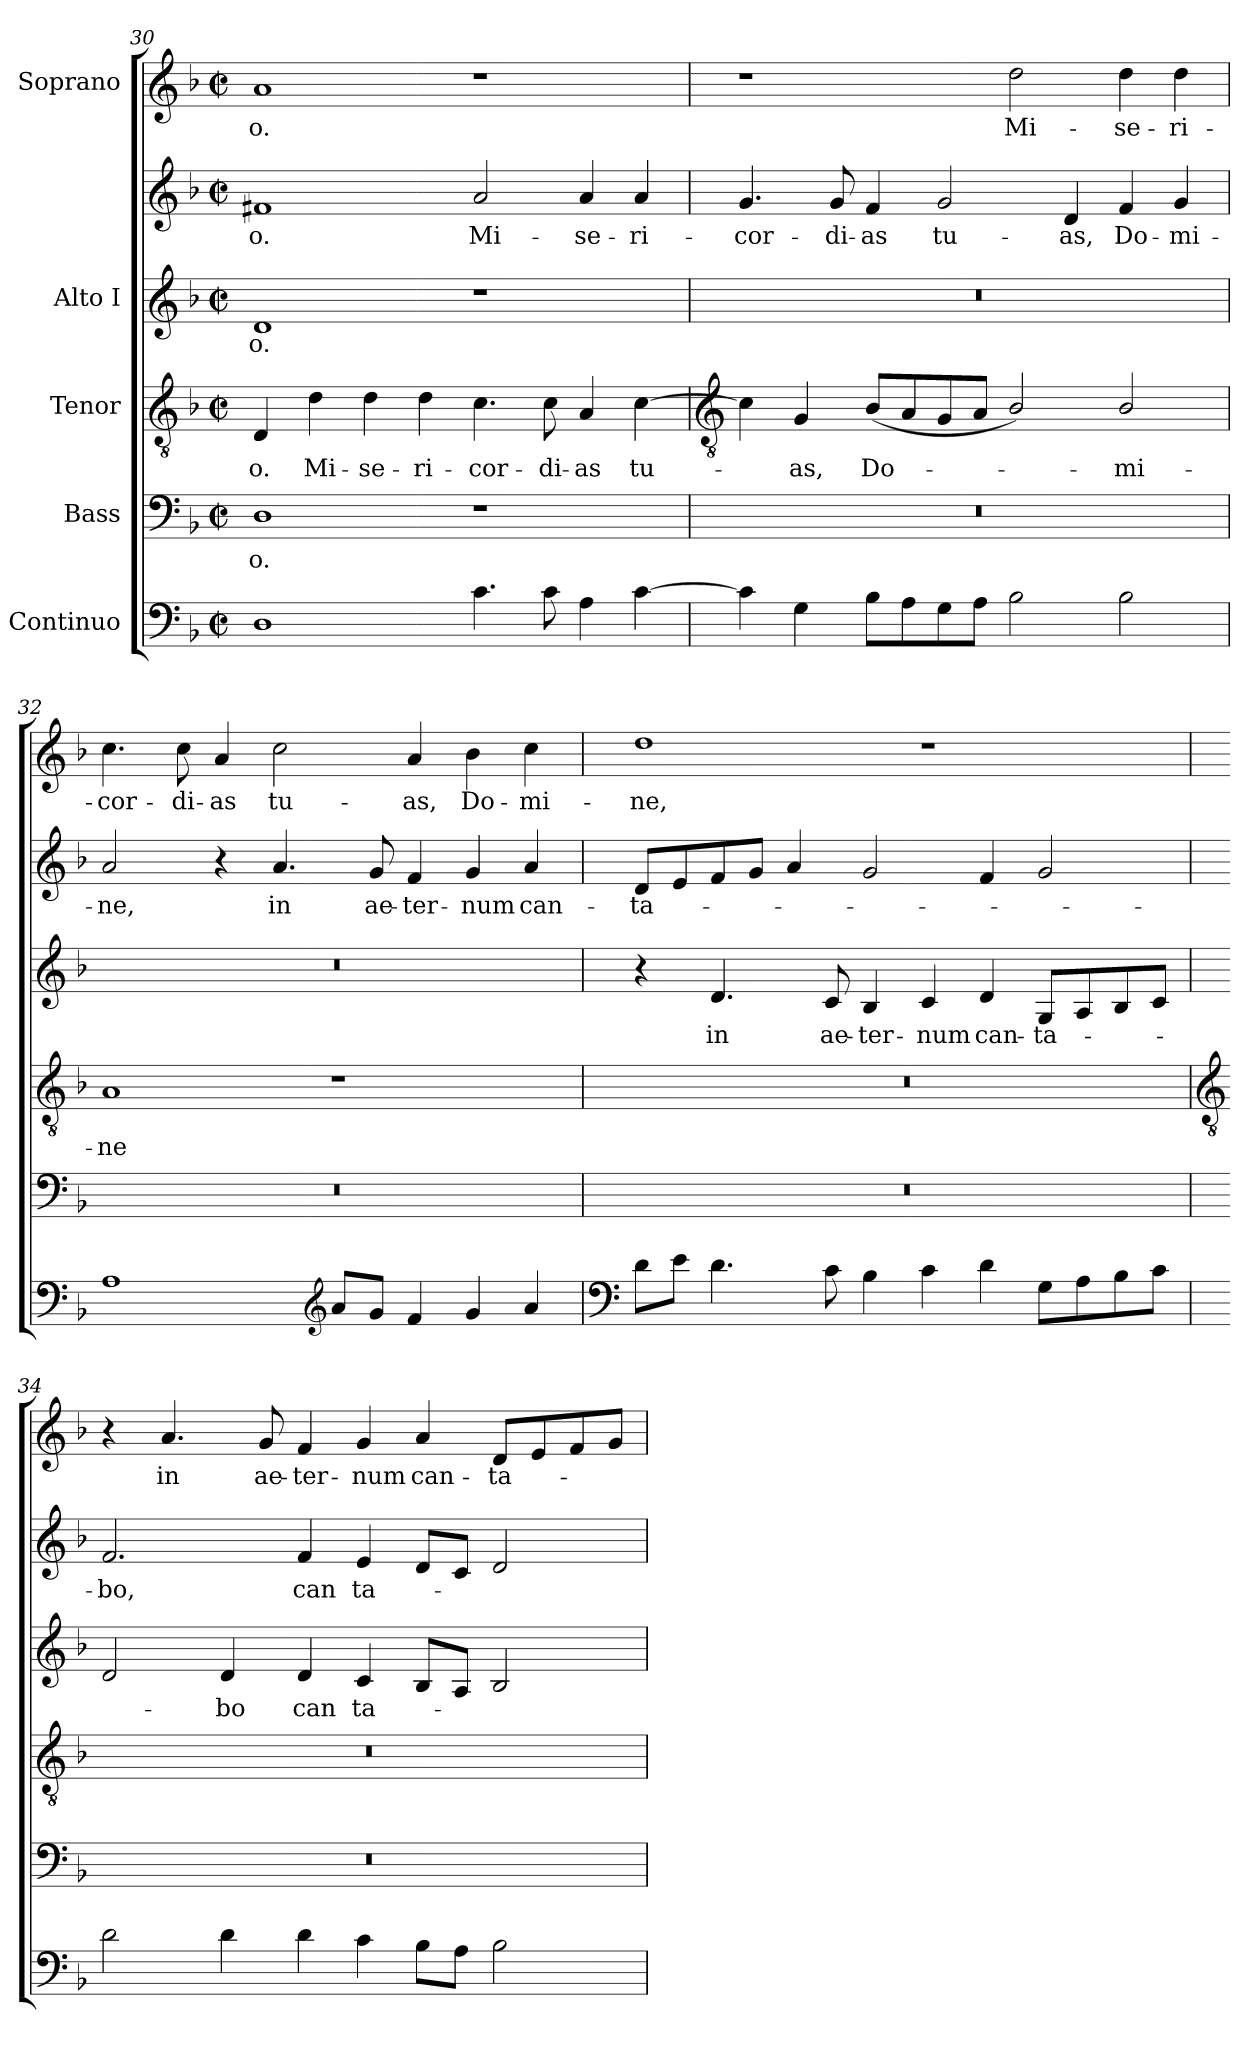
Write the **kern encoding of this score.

**kern	**kern	**text	**kern	**text	**kern	**text	**kern	**text	**kern	**text
*part5	*part4	*part4	*part3	*part3	*part2	*part2	*part2	*part2	*part1	*part1
*staff6	*staff5	*staff5	*staff4	*staff4	*staff3	*staff3	*staff2	*staff2	*staff1	*staff1
*I"Continuo	*I"Bass	*	*I"Tenor	*	*I"Alto I	*	*	*	*I"Soprano	*
*clefF4	*clefF4	*	*clefGv2	*	*clefG2	*	*clefG2	*	*clefG2	*
*k[b-]	*k[b-]	*	*k[b-]	*	*k[b-]	*	*k[b-]	*	*k[b-]	*
*F:	*F:	*	*F:	*	*F:	*	*F:	*	*F:	*
*M4/2	*M4/2	*	*M4/2	*	*M4/2	*	*M4/2	*	*M4/2	*
*met(c|)	*met(c|)	*	*met(c|)	*	*met(c|)	*	*met(c|)	*	*met(c|)	*
=30	=30	=30	=30	=30	=30	=30	=30	=30	=30	=30
!	!	!LO:LY:b	!	!LO:LY:b	!	!LO:LY:b	!	!LO:LY:b	!	!LO:LY:b
1D	1D	o.	4D	o.	1d	-o.	1f#X	o.	1a	o.
!	!	!	!	!LO:LY:b	!	!	!	!	!	!
.	.	.	4d	Mi-	.	.	.	.	.	.
!	!	!	!	!LO:LY:b	!	!	!	!	!	!
.	.	.	4d	-se-	.	.	.	.	.	.
!	!	!	!	!LO:LY:b	!	!	!	!	!	!
.	.	.	4d	-ri-	.	.	.	.	.	.
!	!	!	!	!LO:LY:b	!	!	!	!LO:LY:b	!	!
4.c	1r	.	4.c	-cor-	1r	.	2a	Mi-	1r	.
!	!	!	!	!LO:LY:b	!	!	!	!	!	!
8c	.	.	8c	-di-	.	.	.	.	.	.
!	!	!	!	!LO:LY:b	!	!	!	!LO:LY:b	!	!
4A	.	.	4A	-as	.	.	4a	-se-	.	.
!	!	!	!	!LO:LY:b	!	!	!	!LO:LY:b	!	!
[4c	.	.	[4c	tu-	.	.	4a	-ri-	.	.
!!LO:LB:g=z
=31	=31	=31	=31	=31	=31	=31	=31	=31	=31	=31
*	*	*	*clefGv2	*	*	*	*	*	*	*
!	!	!	!	!	!	!	!	!LO:LY:b	!	!
4c]	0r	.	4c]	.	0r	.	4.g	cor-	1r	.
!	!	!	!	!LO:LY:b	!	!	!	!	!	!
4G	.	.	4G	as,	.	.	.	.	.	.
!	!	!	!	!	!	!	!	!LO:LY:b	!	!
.	.	.	.	.	.	.	8g	-di-	.	.
!	!	!	!	!LO:LY:b	!	!	!	!LO:LY:b	!	!
8B-L	.	.	(<8B-L	Do-	.	.	4f	-as	.	.
8A	.	.	8A	.	.	.	.	.	.	.
!	!	!	!	!	!	!	!	!LO:LY:b	!	!
8G	.	.	8G	.	.	.	2g	tu-	.	.
8AJ	.	.	8AJ	.	.	.	.	.	.	.
!	!	!	!	!	!	!	!	!	!	!LO:LY:b
2B-	.	.	2B-/)	.	.	.	.	.	2dd	Mi-
!	!	!	!	!	!	!	!	!LO:LY:b	!	!
.	.	.	.	.	.	.	4d	-as,	.	.
!	!	!	!	!LO:LY:b	!	!	!	!LO:LY:b	!	!LO:LY:b
2B-	.	.	2B-/	mi-	.	.	4f	Do-	4dd	-se-
!	!	!	!	!	!	!	!	!LO:LY:b	!	!LO:LY:b
.	.	.	.	.	.	.	4g	-mi-	4dd	-ri-
=32	=32	=32	=32	=32	=32	=32	=32	=32	=32	=32
!	!	!	!	!LO:LY:b	!	!	!	!LO:LY:b	!	!LO:LY:b
1A	0r	.	1A	-ne	0r	.	2a	-ne,	4.cc	-cor-
!	!	!	!	!	!	!	!	!	!	!LO:LY:b
.	.	.	.	.	.	.	.	.	8cc	-di-
!	!	!	!	!	!	!	!	!	!	!LO:LY:b
.	.	.	.	.	.	.	4r	.	4a	-as
!	!	!	!	!	!	!	!	!LO:LY:b	!	!LO:LY:b
.	.	.	.	.	.	.	4.a	in	2cc	tu-
*clefG2	*	*	*	*	*	*	*	*	*	*
8aL	.	.	1r	.	.	.	.	.	.	.
!	!	!	!	!	!	!	!	!LO:LY:b	!	!
8gJ	.	.	.	.	.	.	8g	ae-	.	.
!	!	!	!	!	!	!	!	!LO:LY:b	!	!LO:LY:b
4f	.	.	.	.	.	.	4f	-ter-	4a	-as,
!	!	!	!	!	!	!	!	!LO:LY:b	!	!LO:LY:b
4g	.	.	.	.	.	.	4g	-num	4b-	Do-
!	!	!	!	!	!	!	!	!LO:LY:b	!	!LO:LY:b
4a	.	.	.	.	.	.	4a	can-	4cc	-mi-
=33	=33	=33	=33	=33	=33	=33	=33	=33	=33	=33
*clefF4	*	*	*	*	*	*	*	*	*	*
!	!	!	!	!	!	!	!	!LO:LY:b	!	!LO:LY:b
8dL	0r	.	0r	.	4r	.	8dL	-ta-	1dd	-ne,
8eJ	.	.	.	.	.	.	8e	.	.	.
!	!	!	!	!	!	!LO:LY:b	!	!	!	!
4.d	.	.	.	.	4.d	in	8f	.	.	.
.	.	.	.	.	.	.	8gJ	.	.	.
.	.	.	.	.	.	.	4a	.	.	.
!	!	!	!	!	!	!LO:LY:b	!	!	!	!
8c	.	.	.	.	8c	ae-	.	.	.	.
!	!	!	!	!	!	!LO:LY:b	!	!	!	!
4B-	.	.	.	.	4B-	-ter-	2g	.	.	.
!	!	!	!	!	!	!LO:LY:b	!	!	!	!
4c	.	.	.	.	4c	-num	.	.	1r	.
!	!	!	!	!	!	!LO:LY:b	!	!	!	!
4d	.	.	.	.	4d	can-	4f	.	.	.
!	!	!	!	!	!	!LO:LY:b	!	!	!	!
8GL	.	.	.	.	(<8GL	-ta-	2g	.	.	.
8A	.	.	.	.	8A	.	.	.	.	.
8B-	.	.	.	.	8B-	.	.	.	.	.
8cJ	.	.	.	.	8cJ	.	.	.	.	.
!!LO:LB:g=z
=34	=34	=34	=34	=34	=34	=34	=34	=34	=34	=34
*	*	*	*clefGv2	*	*	*	*	*	*	*
!	!	!	!	!	!	!	!	!LO:LY:b	!	!
2d	0r	.	0r	.	2d	.	2.f	bo,	4r	.
!	!	!	!	!	!	!	!	!	!	!LO:LY:b
.	.	.	.	.	.	.	.	.	4.a	in
!	!	!	!	!	!	!LO:LY:b	!	!	!	!
4d	.	.	.	.	4d	bo	.	.	.	.
!	!	!	!	!	!	!	!	!	!	!LO:LY:b
.	.	.	.	.	.	.	.	.	8g	ae-
!	!	!	!	!	!	!LO:LY:b	!	!LO:LY:b	!	!LO:LY:b
4d	.	.	.	.	4d	can	4f	can	4f	-ter-
!	!	!	!	!	!	!LO:LY:b	!	!LO:LY:b	!	!LO:LY:b
4c	.	.	.	.	4c	ta-	4e	ta-	4g	-num
!	!	!	!	!	!	!	!	!	!	!LO:LY:b
8B-L	.	.	.	.	8B-L	.	8dL	.	4a	can-
8AJ	.	.	.	.	8AJ	.	8cJ	.	.	.
!	!	!	!	!	!	!	!	!	!	!LO:LY:b
2B-	.	.	.	.	2B-	.	2d)	.	8dL	-ta-
.	.	.	.	.	.	.	.	.	8e	.
.	.	.	.	.	.	.	.	.	8f	.
.	.	.	.	.	.	.	.	.	8gJ	.
=	=	=	=	=	=	=	=	=	=	=
*-	*-	*-	*-	*-	*-	*-	*-	*-	*-	*-
